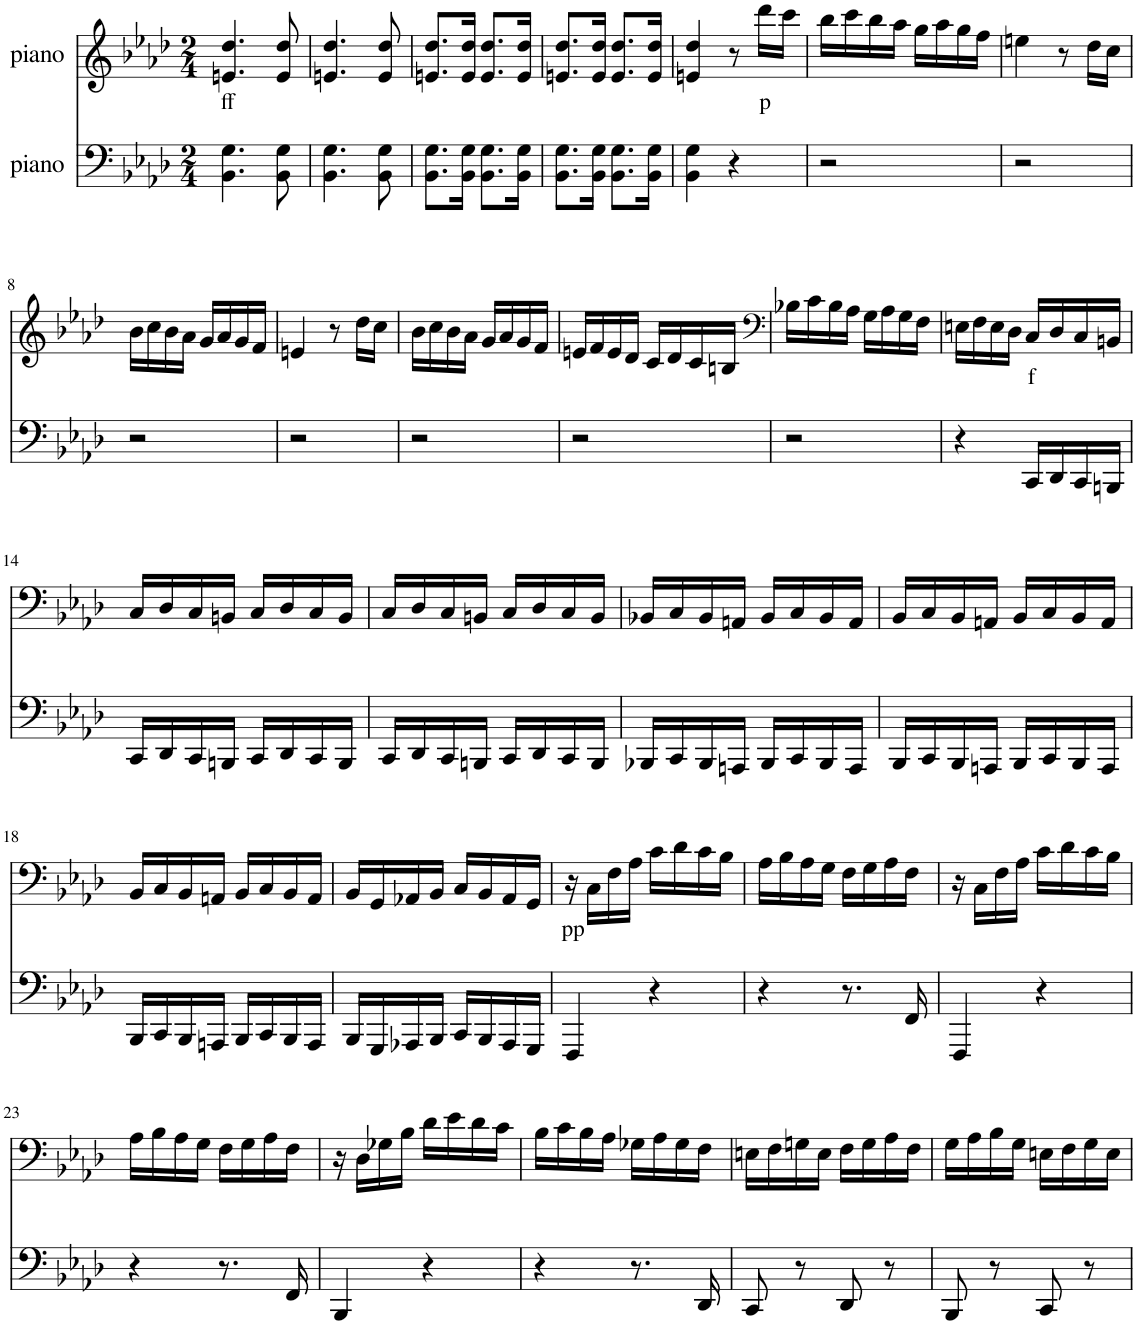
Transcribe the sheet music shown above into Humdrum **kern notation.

**kern	**kern	**text
*part2	*part1	*part1
*staff2	*staff1	*staff1
*I"piano	*I"piano	*
*I'Pno	*I'Pno	*
*clefF4	*clefG2	*
*k[b-e-a-d-]	*k[b-e-a-d-]	*
*f:	*f:	*
*M2/4	*M2/4	*
=1	=1	=1
!	!	!LO:LY:b
4.BB-\ 4.G\	4.en/ 4.dd-/	ff
8BB-\ 8G\	8e/ 8dd-/	.
=2	=2	=2
4.BB-\ 4.G\	4.en/ 4.dd-/	.
8BB-\ 8G\	8e/ 8dd-/	.
=3	=3	=3
8.BB-\ 8.G\L	8.en/ 8.dd-/L	.
16BB-\ 16G\Jk	16e/ 16dd-/Jk	.
8.BB-\ 8.G\L	8.e/ 8.dd-/L	.
16BB-\ 16G\Jk	16e/ 16dd-/Jk	.
=4	=4	=4
8.BB-\ 8.G\L	8.en/ 8.dd-/L	.
16BB-\ 16G\Jk	16e/ 16dd-/Jk	.
8.BB-\ 8.G\L	8.e/ 8.dd-/L	.
16BB-\ 16G\Jk	16e/ 16dd-/Jk	.
=5	=5	=5
4BB-\ 4G\	4en/ 4dd-/	.
4r	8r	.
!	!	!LO:LY:b
.	16ddd-\LL	p
.	16ccc\JJ	.
=6	=6	=6
2r	16bb-\LL	.
.	16ccc\	.
.	16bb-\	.
.	16aa-\JJ	.
.	16gg\LL	.
.	16aa-\	.
.	16gg\	.
.	16ff\JJ	.
=7	=7	=7
2r	4een\	.
.	8r	.
.	16dd-\LL	.
.	16cc\JJ	.
!!LO:LB:g=z
=8	=8	=8
2r	16b-\LL	.
.	16cc\	.
.	16b-\	.
.	16a-\JJ	.
.	16g/LL	.
.	16a-/	.
.	16g/	.
.	16f/JJ	.
=9	=9	=9
2r	4en/	.
.	8r	.
.	16dd-\LL	.
.	16cc\JJ	.
=10	=10	=10
2r	16b-\LL	.
.	16cc\	.
.	16b-\	.
.	16a-\JJ	.
.	16g/LL	.
.	16a-/	.
.	16g/	.
.	16f/JJ	.
=11	=11	=11
2r	16en/LL	.
.	16f/	.
.	16e/	.
.	16d-/JJ	.
.	16c/LL	.
.	16d-/	.
.	16c/	.
.	16Bn/JJ	.
=12	=12	=12
*	*clefF4	*
2r	16B-X\LL	.
.	16c\	.
.	16B-\	.
.	16A-\JJ	.
.	16G\LL	.
.	16A-\	.
.	16G\	.
.	16F\JJ	.
=13	=13	=13
4r	16En\LL	.
.	16F\	.
.	16E\	.
.	16D-\JJ	.
!	!	!LO:LY:b
16CC/LL	16C/LL	f
16DD-/	16D-/	.
16CC/	16C/	.
16BBBn/JJ	16BBn/JJ	.
!!LO:LB:g=z
=14	=14	=14
16CC/LL	16C/LL	.
16DD-/	16D-/	.
16CC/	16C/	.
16BBBn/JJ	16BBn/JJ	.
16CC/LL	16C/LL	.
16DD-/	16D-/	.
16CC/	16C/	.
16BBB/JJ	16BB/JJ	.
=15	=15	=15
16CC/LL	16C/LL	.
16DD-/	16D-/	.
16CC/	16C/	.
16BBBn/JJ	16BBn/JJ	.
16CC/LL	16C/LL	.
16DD-/	16D-/	.
16CC/	16C/	.
16BBB/JJ	16BB/JJ	.
=16	=16	=16
16BBB-X/LL	16BB-X/LL	.
16CC/	16C/	.
16BBB-/	16BB-/	.
16AAAn/JJ	16AAn/JJ	.
16BBB-/LL	16BB-/LL	.
16CC/	16C/	.
16BBB-/	16BB-/	.
16AAA/JJ	16AA/JJ	.
=17	=17	=17
16BBB-/LL	16BB-/LL	.
16CC/	16C/	.
16BBB-/	16BB-/	.
16AAAn/JJ	16AAn/JJ	.
16BBB-/LL	16BB-/LL	.
16CC/	16C/	.
16BBB-/	16BB-/	.
16AAA/JJ	16AA/JJ	.
!!LO:LB:g=z
=18	=18	=18
16BBB-/LL	16BB-/LL	.
16CC/	16C/	.
16BBB-/	16BB-/	.
16AAAn/JJ	16AAn/JJ	.
16BBB-/LL	16BB-/LL	.
16CC/	16C/	.
16BBB-/	16BB-/	.
16AAA/JJ	16AA/JJ	.
=19	=19	=19
16BBB-/LL	16BB-/LL	.
16GGG/	16GG/	.
16AAA-X/	16AA-X/	.
16BBB-/JJ	16BB-/JJ	.
16CC/LL	16C/LL	.
16BBB-/	16BB-/	.
16AAA-/	16AA-/	.
16GGG/JJ	16GG/JJ	.
=20	=20	=20
!	!	!LO:LY:b
4FFF/	16r	pp
.	16C\LL	.
.	16F\	.
.	16A-\JJ	.
4r	16c\LL	.
.	16d-\	.
.	16c\	.
.	16B-\JJ	.
=21	=21	=21
4r	16A-\LL	.
.	16B-\	.
.	16A-\	.
.	16G\JJ	.
8.r	16F\LL	.
.	16G\	.
.	16A-\	.
16FF/	16F\JJ	.
=22	=22	=22
4FFF/	16r	.
.	16C\LL	.
.	16F\	.
.	16A-\JJ	.
4r	16c\LL	.
.	16d-\	.
.	16c\	.
.	16B-\JJ	.
!!LO:LB:g=z
=23	=23	=23
4r	16A-\LL	.
.	16B-\	.
.	16A-\	.
.	16G\JJ	.
8.r	16F\LL	.
.	16G\	.
.	16A-\	.
16FF/	16F\JJ	.
=24	=24	=24
4BBB-/	16r	.
.	16D-\LL	.
.	16G-X\	.
.	16B-\JJ	.
4r	16d-\LL	.
.	16e-\	.
.	16d-\	.
.	16c\JJ	.
=25	=25	=25
4r	16B-\LL	.
.	16c\	.
.	16B-\	.
.	16A-\JJ	.
8.r	16G-X\LL	.
.	16A-\	.
.	16G-\	.
16DD-/	16F\JJ	.
=26	=26	=26
8CC/	16En\LL	.
.	16F\	.
8r	16Gn\	.
.	16E\JJ	.
8DD-/	16F\LL	.
.	16G\	.
8r	16A-\	.
.	16F\JJ	.
=27	=27	=27
8BBB-/	16G\LL	.
.	16A-\	.
8r	16B-\	.
.	16G\JJ	.
8CC/	16En\LL	.
.	16F\	.
8r	16G\	.
.	16E\JJ	.
=	=	=
*-	*-	*-
